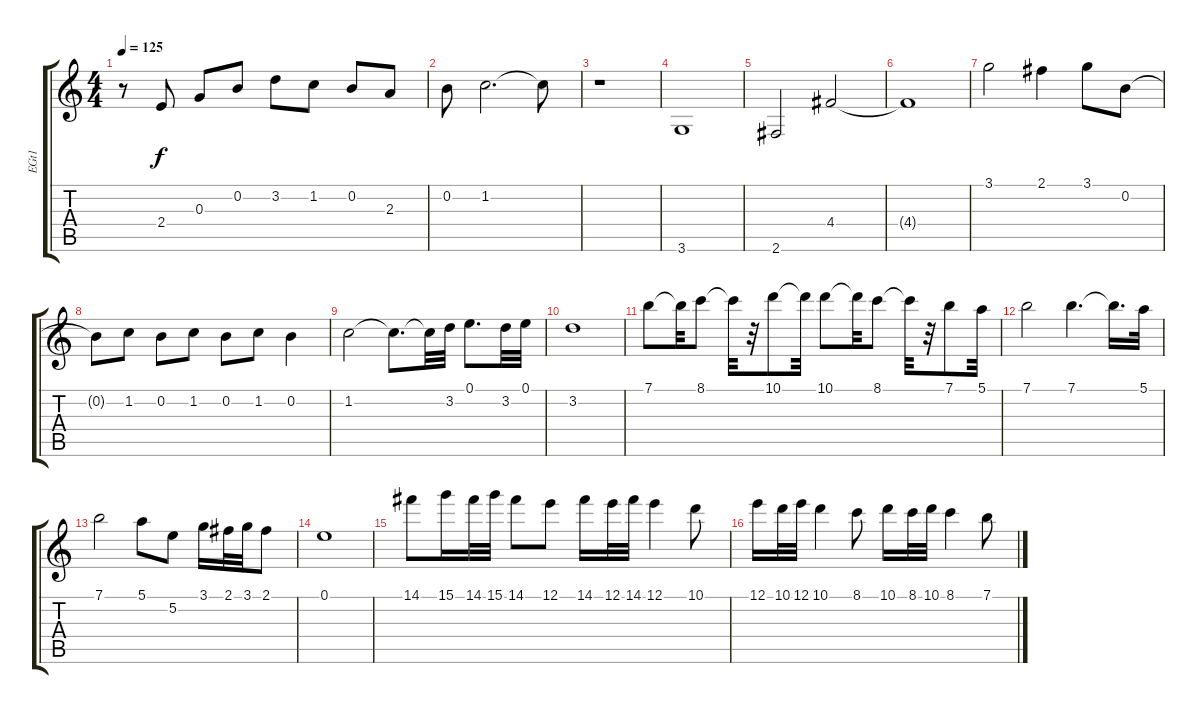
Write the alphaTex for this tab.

\track ("EGt1" "EGt1") {instrument distortionguitar}
\staff {score tabs}
\tuning (E4 B3 G3 D3 A2 E2) {hide}
\ts (4 4)
\tempo 125
\clef g2
\ks c
r.8{dy f} 2.4.8 0.3.8 0.2.8 3.2.8 1.2.8 0.2.8 2.3.8 |
0.2.8 1.2.2{d} 1.2{t}.8 |
r.1 |
3.6.1 |
2.6.2 4.4.2 |
4.4{t}.1 |
3.1.2 2.1.4 3.1.8 0.2.8 |
0.2{t}.8 1.2.8 0.2.8 1.2.8 0.2.8 1.2.8 0.2.4 |
1.2.2 1.2{t}.8{d} 1.2{t}.32 3.2.32 0.1.8{d} 3.2.32 0.1.32 |
3.2.1 |
7.1.8 7.1{t}.32 8.1.8 8.1{t}.32 r.32 10.1.8 10.1{t}.32 10.1.8 10.1{t}.32 8.1.8 8.1{t}.32 r.32 7.1.8 5.1.32 |
7.1.2 7.1.4{d} 7.1{t}.16{d} 5.1.32 |
7.1.2 5.1.8 5.2.8 3.1.16 2.1.32 3.1.32 2.1.8 |
0.1.1 |
14.1.8 15.1.16 14.1.32 15.1.32 14.1.8 12.1.8 14.1.16 12.1.32 14.1.32 12.1.4 10.1.8 |
12.1.16 10.1.32 12.1.32 10.1.4 8.1.8 10.1.16 8.1.32 10.1.32 8.1.4 7.1.8
